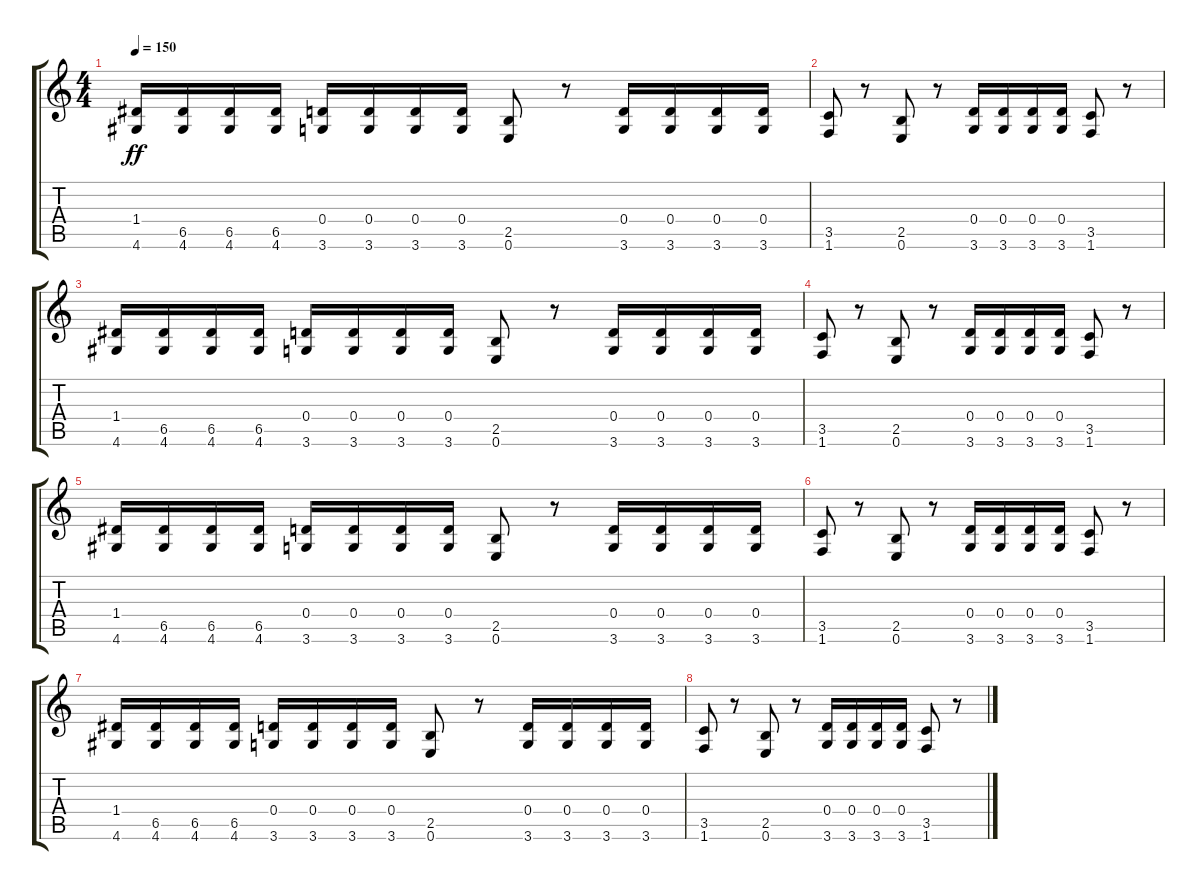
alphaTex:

\track "" {instrument distortionguitar}
\staff {score tabs}
\tuning (E4 B3 G3 D3 A2 E2) {hide}
\ts (4 4)
\tempo 150
\clef g2
\ks c
(1.4 4.6).16{dy ff} (6.5 4.6).16 (6.5 4.6).16 (6.5 4.6).16 (0.4 3.6).16 (0.4 3.6).16 (0.4 3.6).16 (0.4 3.6).16 (2.5 0.6).8 r.8 (0.4 3.6).16 (0.4 3.6).16 (0.4 3.6).16 (0.4 3.6).16 |
(3.5 1.6).8 r.8 (2.5 0.6).8 r.8 (0.4 3.6).16 (0.4 3.6).16 (0.4 3.6).16 (0.4 3.6).16 (3.5 1.6).8 r.8 |
(1.4 4.6).16 (6.5 4.6).16 (6.5 4.6).16 (6.5 4.6).16 (0.4 3.6).16 (0.4 3.6).16 (0.4 3.6).16 (0.4 3.6).16 (2.5 0.6).8 r.8 (0.4 3.6).16 (0.4 3.6).16 (0.4 3.6).16 (0.4 3.6).16 |
(3.5 1.6).8 r.8 (2.5 0.6).8 r.8 (0.4 3.6).16 (0.4 3.6).16 (0.4 3.6).16 (0.4 3.6).16 (3.5 1.6).8 r.8 |
(1.4 4.6).16 (6.5 4.6).16 (6.5 4.6).16 (6.5 4.6).16 (0.4 3.6).16 (0.4 3.6).16 (0.4 3.6).16 (0.4 3.6).16 (2.5 0.6).8 r.8 (0.4 3.6).16 (0.4 3.6).16 (0.4 3.6).16 (0.4 3.6).16 |
(3.5 1.6).8 r.8 (2.5 0.6).8 r.8 (0.4 3.6).16 (0.4 3.6).16 (0.4 3.6).16 (0.4 3.6).16 (3.5 1.6).8 r.8 |
(1.4 4.6).16 (6.5 4.6).16 (6.5 4.6).16 (6.5 4.6).16 (0.4 3.6).16 (0.4 3.6).16 (0.4 3.6).16 (0.4 3.6).16 (2.5 0.6).8 r.8 (0.4 3.6).16 (0.4 3.6).16 (0.4 3.6).16 (0.4 3.6).16 |
(3.5 1.6).8 r.8 (2.5 0.6).8 r.8 (0.4 3.6).16 (0.4 3.6).16 (0.4 3.6).16 (0.4 3.6).16 (3.5 1.6).8 r.8
